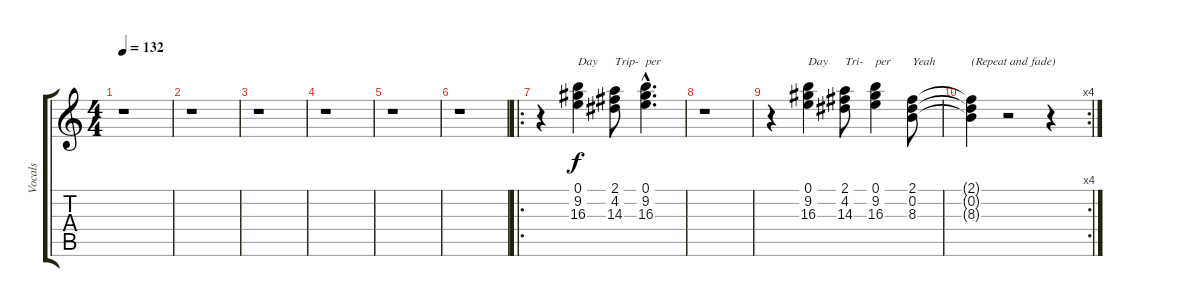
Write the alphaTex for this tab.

\track ("Vocals" "Vocals") {instrument electricguitarclean}
\staff {score tabs}
\tuning (E4 B3 G3 D3 A2 E2) {hide}
\ts (4 4)
\tempo 132
\clef g2
\ks c
r.1{dy f} |
r.1 |
r.1 |
r.1 |
r.1 |
r.1 |
\ro
r.4 (0.1 9.2 16.3).4{txt "Day"} (2.1 4.2 14.3).8{txt "Trip-"} (0.1{hac} 9.2{hac} 16.3{hac}).4{d txt "per"} |
r.1 |
r.4 (0.1 9.2 16.3).4{txt "Day"} (2.1 4.2 14.3).8{txt "Tri-"} (0.1 9.2 16.3).4{txt "per"} (2.1 0.2 8.3).8{txt "Yeah"} |
\rc 4
(2.1{t} 0.2{t} 8.3{t}).4{txt "(Repeat and fade)"} r.2 r.4
